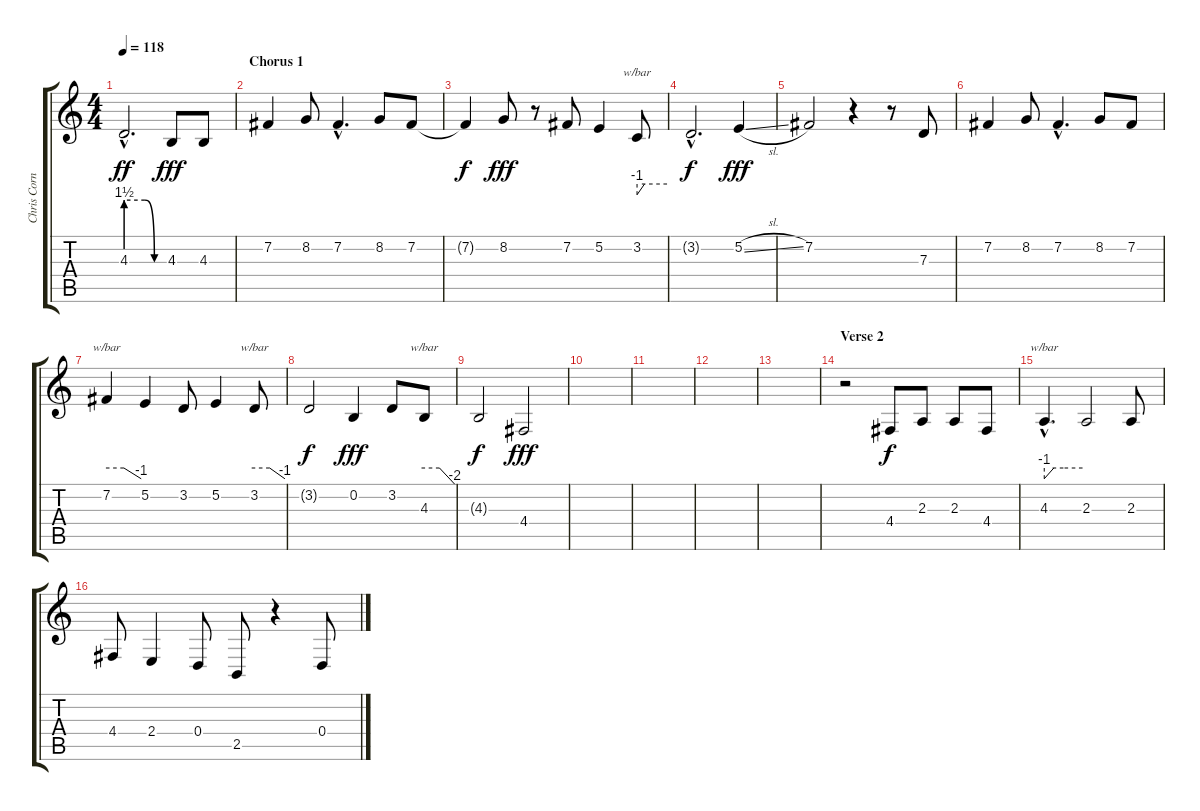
\track ("Chris Cornell - Vocals" "Chris Corn") {instrument lead1square}
\staff {score tabs}
\tuning (E4 B3 G3 D3 A2 E2) {hide}
\ts (4 4)
\tempo 118
\clef g2
\ks c
4.3{be (custom 0 6 30 6 45 0 60 0) hac}.2{d dy ff} 4.3.8{dy fff} 4.3.8 |
\section ("" "Chorus 1")
7.2.4 8.2.8 7.2{hac}.4{d} 8.2.8 7.2.8 |
7.2{t}.4{dy f} 8.2.8{dy fff} r.8 7.2.8 5.2.4 3.2.8{tbe (custom default 0 -4 15 0 60 0)} |
3.2{hac t}.2{d dy f} 5.2{sl}.4{dy fff} |
7.2.2 r.4 r.8 7.3.8 |
7.2.4 8.2.8 7.2{hac}.4{d} 8.2.8 7.2.8 |
7.2.4{tbe (custom default 0 0 30 0 60 -4)} 5.2.4 3.2.8 5.2.4 3.2.8{tbe (custom default 0 0 30 0 60 -4)} |
3.2{t}.2{dy f} 0.2.4{dy fff} 3.2.8 4.3.8{tbe (custom default 0 0 30 0 60 -8)} |
4.3{t}.2{dy f} 4.4.2{dy fff} |
|
|
|
|
\section ("" "Verse 2")
r.2 4.4.8{dy f} 2.3.8 2.3.8 4.4.8 |
4.3{hac}.4{d tbe (custom default 0 -4 15 0 30 0 60 0)} 2.3.2 2.3.8 |
4.4.8 2.4.4 0.4.8 2.5.8 r.4 0.4.8
